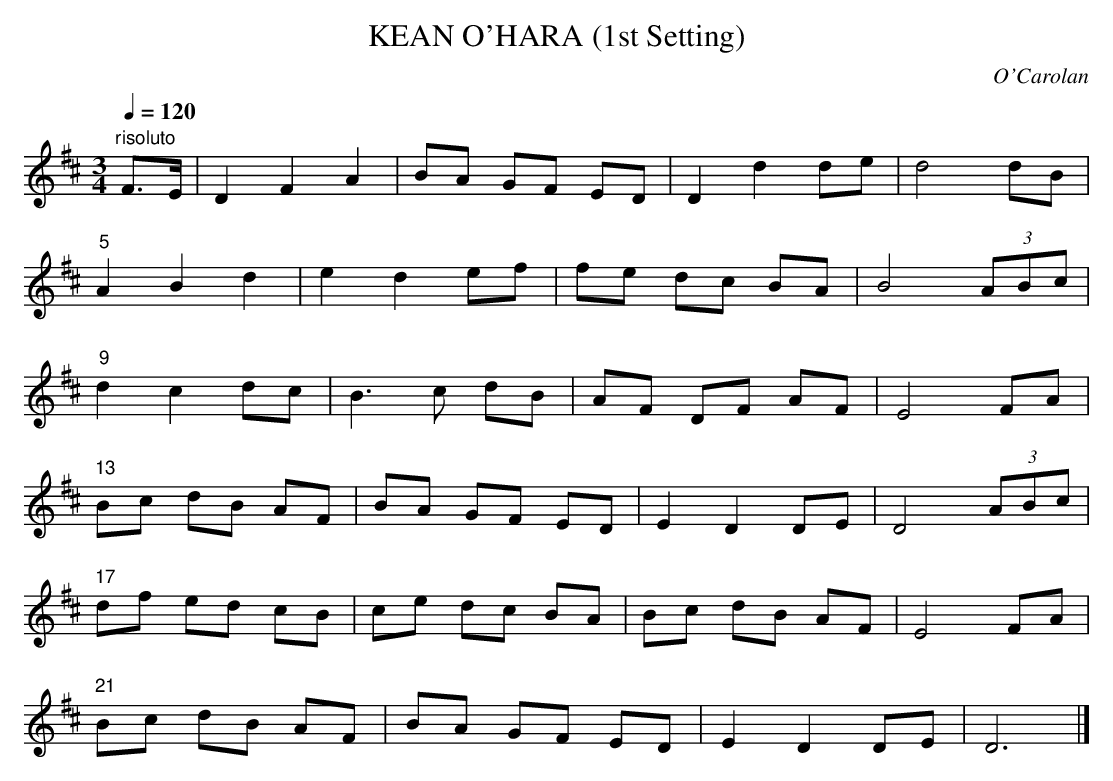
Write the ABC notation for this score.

X:1
T:KEAN O'HARA (1st Setting)
C:O'Carolan
Q:1/4=120
M:3/4
L:1/8
K:D
"risoluto"
F>E|D2 F2 A2|BA GF ED|D2 d2 de|d4 dB|
"5"A2 B2 d2|e2 d2 ef|fe dc BA|B4 (3ABc|
"9"d2 c2 dc|B3c dB|AF DF AF|E4 FA|
"13"Bc dB AF|BA GF ED|E2 D2 DE|D4 (3ABc|
"17"df ed cB|ce dc BA|Bc dB AF|E4 FA|
"21"Bc dB AF|BA GF ED|E2 D2 DE|D6|]
